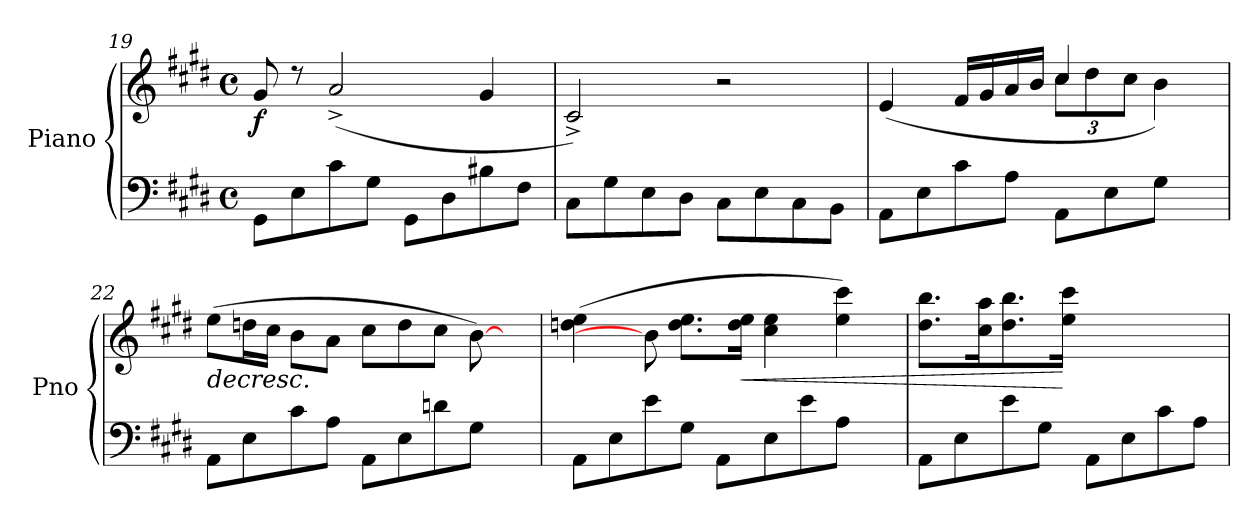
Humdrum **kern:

**kern	**kern	**dynam
*part1	*part1	*part1
*staff2	*staff1	*staff1/2
*I"Piano	*	*
*I'Pno	*	*
!!LO:PB:g=z
*clefF4	*clefG2	*
*k[f#c#g#d#]	*k[f#c#g#d#]	*
*M4/4	*M4/4	*
*met(c)	*met(c)	*
=19	=19	=19
!	!	!LO:DY:b
8GG#\L	8g#/	f
8E\	8rdd	.
8c#\	(<2a^/	.
8G#\J	.	.
8GG#\L	.	.
8D#\	.	.
8B#X\	4g#/	.
8F#\J	.	.
=20	=20	=20
8C#\L	2c#^/)	.
8G#\	.	.
8E\	.	.
8D#\J	.	.
8C#\L	2r	.
8E\	.	.
8C#\	.	.
8BB\J	.	.
=21	=21	=21
*	*^	*
8AA\L	(>4e/	2ryy	.
8E\	.	.	.
8c#\	16f#/LL	.	.
.	16g#/	.	.
8A\J	16a/	.	.
.	16b/JJ	.	.
*	*	*Xbrackettup	*
8AA\L	4cc#/	12cc#\L	.
.	.	12dd#\	.
8E\	.	.	.
.	.	12cc#\J	.
8G#\J	4ryy	4b\)	.
8ryy	.	.	.
*	*v	*v	*
=22	=22	=22
!	!	!LO:HP:b
8AA\L	(>8ee\L	>
8E\	16ddn\L	.
.	16cc#\JJ	.
8c#\	8b\L	.
8A\J	8a\J	.
8AA\L	8cc#\L	.
8E\	8dd\	.
8dn\	8cc#\J	.
8G#\J	[8b\)	.
8ryy	8ryy	.
!!LO:LB:g=z
=23	=23	=23
8AA\L	(>4ddn\ 4ee\	.
8E\	.	.
8e\	8b\]	.
8G#\J	8.dd\ 8.ee\L	.
8AA\L	.	.
!	!	!LO:HP:b
.	16dd\ 16ee\Jk	<
8E\	4cc#\ 4ee\	.
8e\	.	.
8A\J	4ee\ 4ccc#\)	]
8ryy	.	.
=24	=24	=24
8AA\L	8.dd#\ 8.bb\L	.
8E\	.	.
.	16cc#\ 16aa\K	.
8e\	8.dd#\ 8.bb\	.
8G#\J	.	.
.	16ee\ 16ccc#\Jk	[
8AA\L	2ryy	.
8E\	.	.
8c#\	.	.
8A\J	.	.
=	=	=
*-	*-	*-
